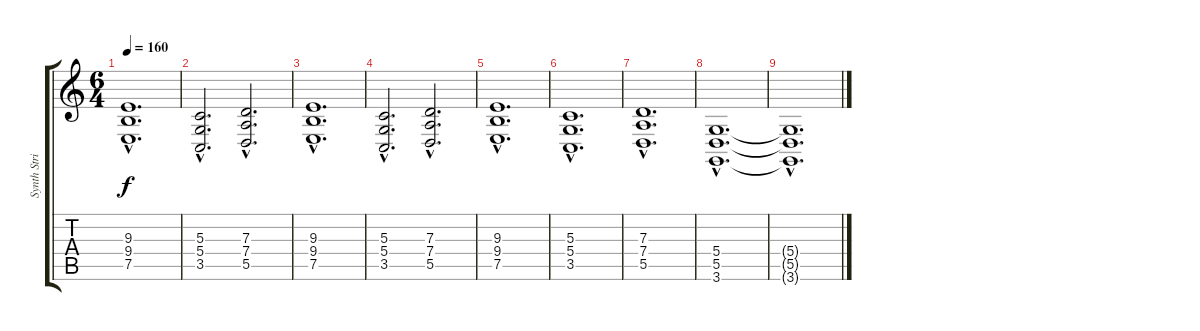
\track ("Synth Strings" "Synth Stri") {instrument synthstrings1}
\staff {score tabs}
\tuning (E4 B3 G3 D3 A2 E2) {hide}
\ts (6 4)
\tempo 160
\clef g2
\ks c
(9.3{hac} 9.4{hac} 7.5{hac}).1{d dy f} |
(5.3{hac} 5.4{hac} 3.5{hac}).2{d} (7.3{hac} 7.4{hac} 5.5{hac}).2{d} |
(9.3{hac} 9.4{hac} 7.5{hac}).1{d} |
(5.3{hac} 5.4{hac} 3.5{hac}).2{d} (7.3{hac} 7.4{hac} 5.5{hac}).2{d} |
(9.3{hac} 9.4{hac} 7.5{hac}).1{d} |
(5.3{hac} 5.4{hac} 3.5{hac}).1{d} |
(7.3{hac} 7.4{hac} 5.5{hac}).1{d} |
(5.4{hac} 5.5{hac} 3.6{hac}).1{d volume 5} |
(5.4{hac t} 5.5{hac t} 3.6{hac t}).1{d volume 0}
